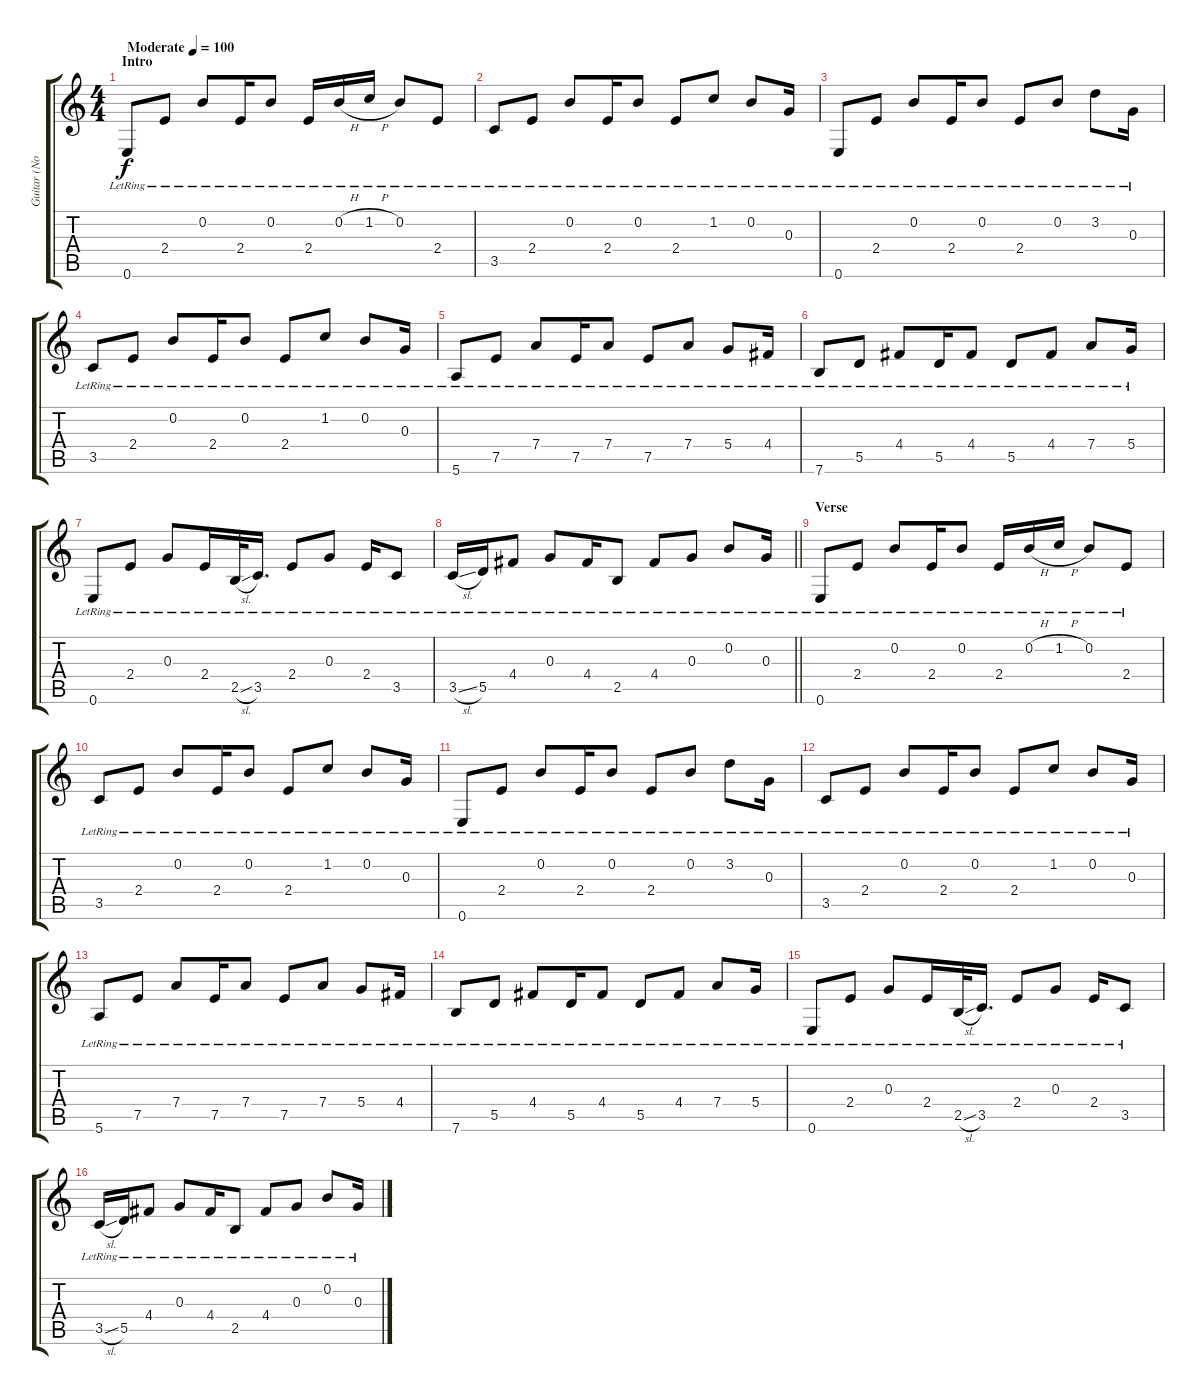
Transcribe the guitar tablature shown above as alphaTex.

\track ("Guitar (Noize MC)" "Guitar (No") {instrument acousticguitarsteel}
\staff {score tabs}
\tuning (E4 B3 G3 D3 A2 E2) {hide}
\ts (4 4)
\section ("" "Intro")
\tempo (100 "Moderate")
\clef g2
\ks c
0.6{lr}.8{dy f instrument acousticguitarsteel} 2.4{lr}.8 0.2{lr}.8 2.4{lr}.16 0.2{lr}.8 2.4{lr}.16 0.2{h lr}.16 1.2{h lr}.16 0.2{lr}.8 2.4{lr}.8 |
3.5{lr}.8 2.4{lr}.8 0.2{lr}.8 2.4{lr}.16 0.2{lr}.8 2.4{lr}.8 1.2{lr}.8 0.2{lr}.8 0.3{lr}.16 |
0.6{lr}.8 2.4{lr}.8 0.2{lr}.8 2.4{lr}.16 0.2{lr}.8 2.4{lr}.8 0.2{lr}.8 3.2{lr}.8 0.3{lr}.16 |
3.5{lr}.8 2.4{lr}.8 0.2{lr}.8 2.4{lr}.16 0.2{lr}.8 2.4{lr}.8 1.2{lr}.8 0.2{lr}.8 0.3{lr}.16 |
5.6{lr}.8 7.5{lr}.8 7.4{lr}.8 7.5{lr}.16 7.4{lr}.8 7.5{lr}.8 7.4{lr}.8 5.4{lr}.8 4.4{lr}.16 |
7.6{lr}.8 5.5{lr}.8 4.4{lr}.8 5.5{lr}.16 4.4{lr}.8 5.5{lr}.8 4.4{lr}.8 7.4{lr}.8 5.4{lr}.16 |
0.6{lr}.8 2.4{lr}.8 0.3{lr}.8 2.4{lr}.16 2.5{sl lr}.32 3.5{lr}.16{d} 2.4{lr}.8 0.3{lr}.8 2.4{lr}.16 3.5{lr}.8 |
\barLineRight lightlight
3.5{sl lr}.16 5.5{lr}.16 4.4{lr}.8 0.3{lr}.8 4.4{lr}.16 2.5{lr}.8 4.4{lr}.8 0.3{lr}.8 0.2{lr}.8 0.3{lr}.16 |
\section ("" "Verse")
0.6{lr}.8 2.4{lr}.8 0.2{lr}.8 2.4{lr}.16 0.2{lr}.8 2.4{lr}.16 0.2{h lr}.16 1.2{h lr}.16 0.2{lr}.8 2.4{lr}.8 |
3.5{lr}.8 2.4{lr}.8 0.2{lr}.8 2.4{lr}.16 0.2{lr}.8 2.4{lr}.8 1.2{lr}.8 0.2{lr}.8 0.3{lr}.16 |
0.6{lr}.8 2.4{lr}.8 0.2{lr}.8 2.4{lr}.16 0.2{lr}.8 2.4{lr}.8 0.2{lr}.8 3.2{lr}.8 0.3{lr}.16 |
3.5{lr}.8 2.4{lr}.8 0.2{lr}.8 2.4{lr}.16 0.2{lr}.8 2.4{lr}.8 1.2{lr}.8 0.2{lr}.8 0.3{lr}.16 |
5.6{lr}.8 7.5{lr}.8 7.4{lr}.8 7.5{lr}.16 7.4{lr}.8 7.5{lr}.8 7.4{lr}.8 5.4{lr}.8 4.4{lr}.16 |
7.6{lr}.8 5.5{lr}.8 4.4{lr}.8 5.5{lr}.16 4.4{lr}.8 5.5{lr}.8 4.4{lr}.8 7.4{lr}.8 5.4{lr}.16 |
0.6{lr}.8 2.4{lr}.8 0.3{lr}.8 2.4{lr}.16 2.5{sl lr}.32 3.5{lr}.16{d} 2.4{lr}.8 0.3{lr}.8 2.4{lr}.16 3.5{lr}.8 |
3.5{sl lr}.16 5.5{lr}.16 4.4{lr}.8 0.3{lr}.8 4.4{lr}.16 2.5{lr}.8 4.4{lr}.8 0.3{lr}.8 0.2{lr}.8 0.3{lr}.16
